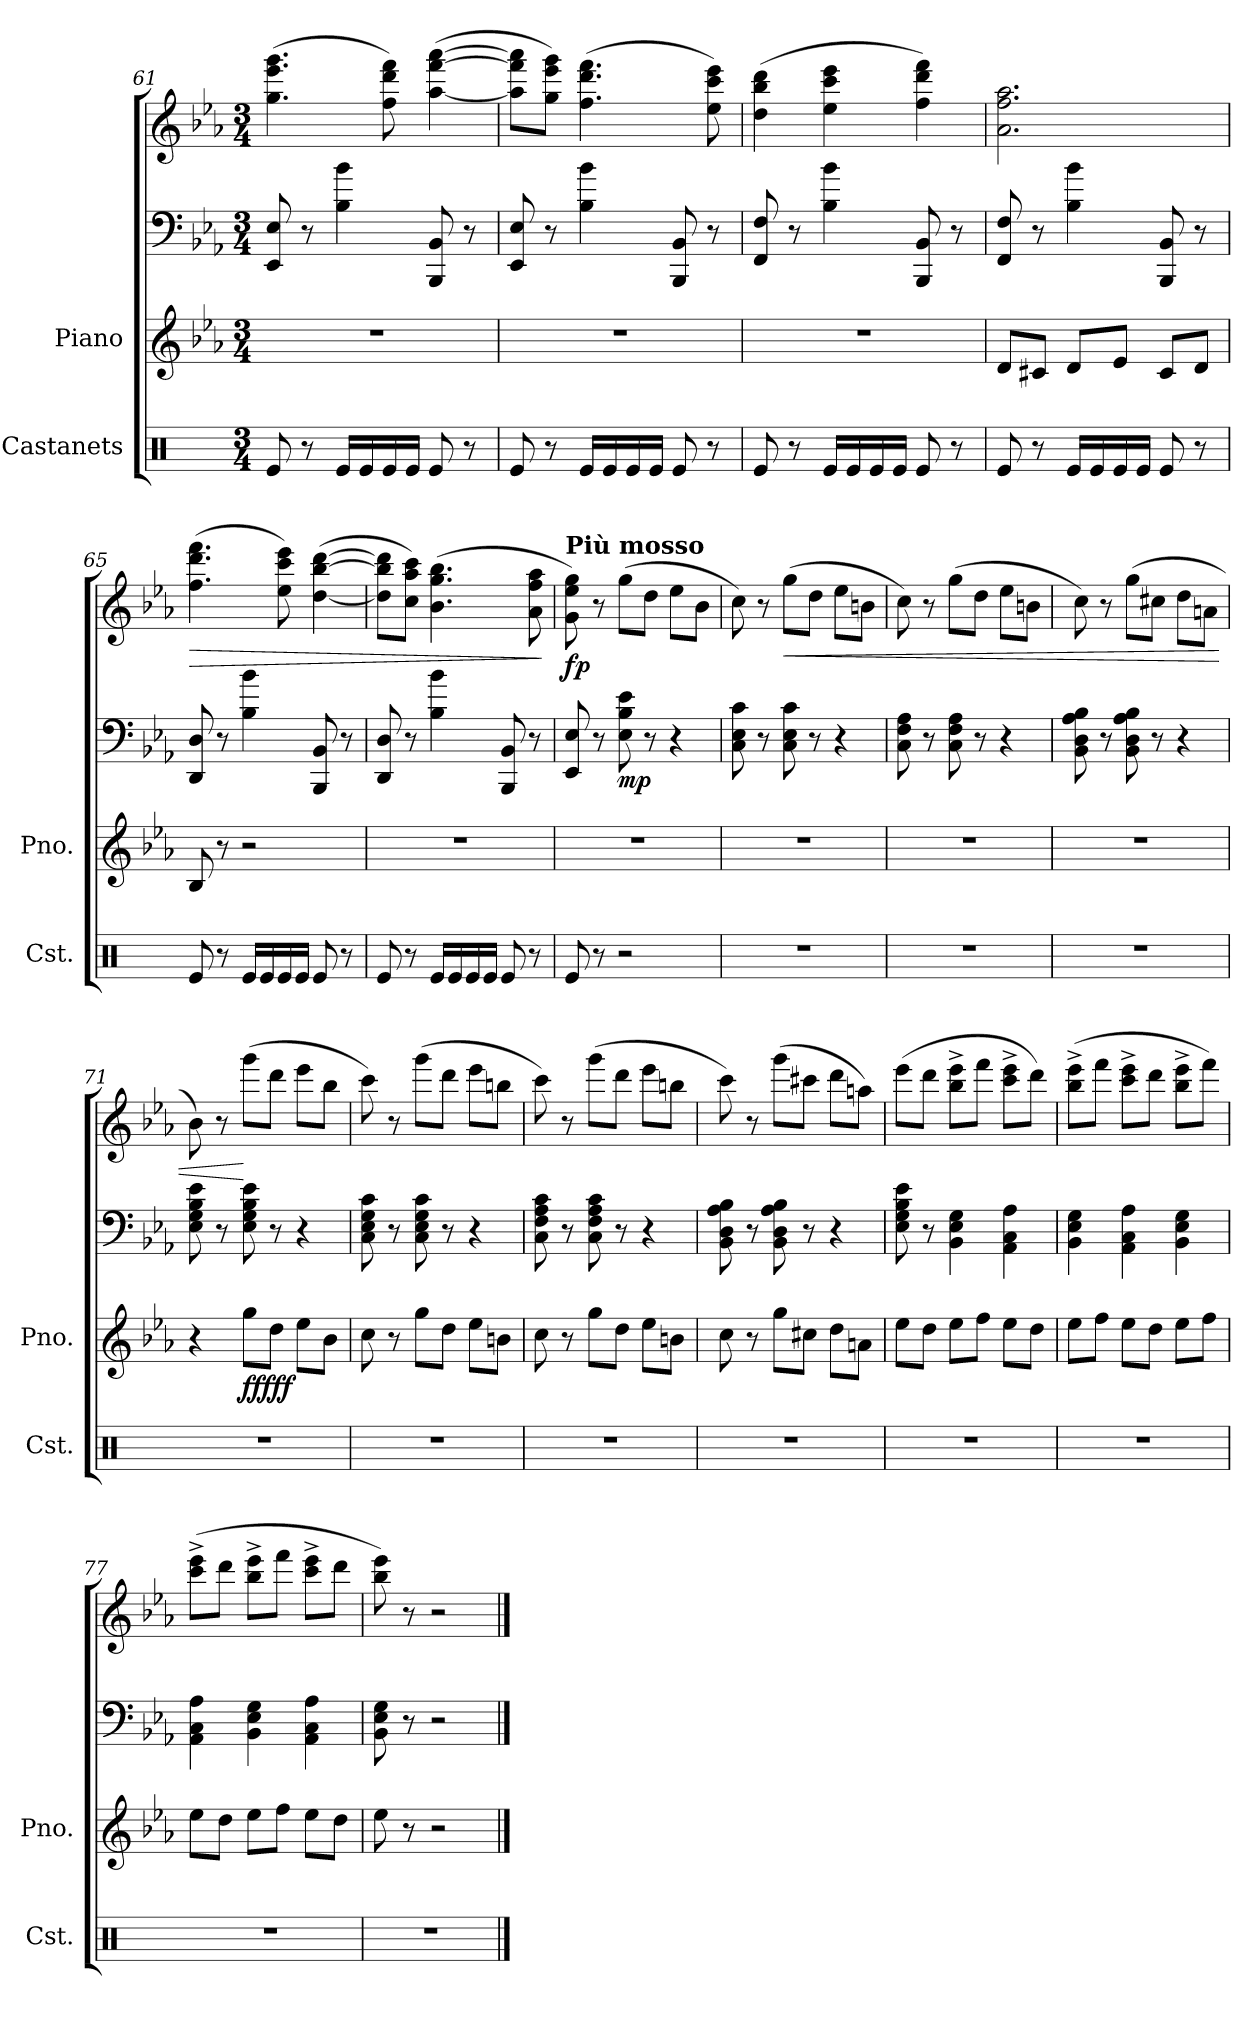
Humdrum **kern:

**kern	**kern	**kern	**kern	**dynam
*part2	*part1	*part1	*part1	*part1
*staff4	*staff3	*staff2	*staff1	*staff1/2/3
*I"Castanets	*I"Piano	*	*	*
*I'Cst.	*I'Pno.	*	*	*
*clefX	*clefG2	*clefF4	*clefG2	*
*k[]	*k[b-e-a-]	*k[b-e-a-]	*k[b-e-a-]	*
*M3/4	*M3/4	*M3/4	*M3/4	*
=61	=61	=61	=61	=61
8Re/	2.r	8EE-/ 8E-/	(>4.gg\ 4.eee-\ 4.ggg\	.
8r	.	8r	.	.
16Re/LL	.	4B-\ 4b-\	.	.
16Re/	.	.	.	.
16Re/	.	.	8ff\ 8ddd\ 8fff\)	.
16Re/JJ	.	.	.	.
8Re/	.	8BBB-/ 8BB-/	(>[4aa-\ [4fff\ [4aaa-\	.
8r	.	8r	.	.
=62	=62	=62	=62	=62
8Re/	2.r	8EE-/ 8E-/	8aa-\] 8fff\] 8aaa-\]L	.
8r	.	8r	8gg\ 8eee-\ 8ggg\J)	.
16Re/LL	.	4B-\ 4b-\	(>4.ff\ 4.ddd\ 4.fff\	.
16Re/	.	.	.	.
16Re/	.	.	.	.
16Re/JJ	.	.	.	.
8Re/	.	8BBB-/ 8BB-/	.	.
8r	.	8r	8ee-\ 8ccc\ 8eee-\)	.
!!LO:LB:g=z
=63	=63	=63	=63	=63
8Re/	2.r	8FF/ 8F/	(>4dd\ 4bb-\ 4ddd\	.
8r	.	8r	.	.
16Re/LL	.	4B-\ 4b-\	4ee-\ 4ccc\ 4eee-\	.
16Re/	.	.	.	.
16Re/	.	.	.	.
16Re/JJ	.	.	.	.
8Re/	.	8BBB-/ 8BB-/	4ff\ 4ddd\ 4fff\)	.
8r	.	8r	.	.
=64	=64	=64	=64	=64
8Re/	8d/L	8FF/ 8F/	2.a-\ 2.ff\ 2.aa-\	.
8r	8c#X/J	8r	.	.
16Re/LL	8d/L	4B-\ 4b-\	.	.
16Re/	.	.	.	.
16Re/	8e-/J	.	.	.
16Re/JJ	.	.	.	.
8Re/	8c#/L	8BBB-/ 8BB-/	.	.
8r	8d/J	8r	.	.
=65	=65	=65	=65	=65
!	!	!	!	!LO:HP:b
8Re/	8B-/	8DD/ 8D/	(>4.ff\ 4.ddd\ 4.fff\	>
8r	8r	8r	.	.
16Re/LL	2r	4B-\ 4b-\	.	.
16Re/	.	.	.	.
16Re/	.	.	8ee-\ 8ccc\ 8eee-\)	.
16Re/JJ	.	.	.	.
8Re/	.	8BBB-/ 8BB-/	(>[4dd\ [4bb-\ [4ddd\	.
8r	.	8r	.	.
=66	=66	=66	=66	=66
8Re/	2.r	8DD/ 8D/	8dd\] 8bb-\] 8ddd\]L	.
8r	.	8r	8cc\ 8aa-\ 8ccc\J)	.
16Re/LL	.	4B-\ 4b-\	(>4.b-\ 4.gg\ 4.bb-\	.
16Re/	.	.	.	.
16Re/	.	.	.	.
16Re/JJ	.	.	.	.
8Re/	.	8BBB-/ 8BB-/	.	.
8r	.	8r	8a-\ 8ff\ 8aa-\	.
.	.	.	.	]
=67	=67	=67	=67	=67
!	!	!	!LO:TX:a:B:t=Più mosso	!
!	!	!	!	!LO:DY:b
8Re/	2.r	8EE-/ 8E-/	8g\ 8ee-\ 8gg\)	fp
8r	.	8r	8r	.
!	!	!	!	!LO:DY:b=2
2r	.	8E-\ 8B-\ 8e-\	(>8gg\L	mp
.	.	8r	8dd\J	.
.	.	4r	8ee-\L	.
.	.	.	8b-\J	.
=68	=68	=68	=68	=68
2.r	2.r	8C\ 8E-\ 8c\	8cc\)	.
.	.	8r	8r	.
!	!	!	!	!LO:HP:b
.	.	8C\ 8E-\ 8c\	(>8gg\L	<
.	.	8r	8dd\J	.
.	.	4r	8ee-\L	.
.	.	.	8bn\J	.
=69	=69	=69	=69	=69
2.r	2.r	8C\ 8F\ 8A-\	8cc\)	.
.	.	8r	8r	.
.	.	8C\ 8F\ 8A-\	(>8gg\L	.
.	.	8r	8dd\J	.
.	.	4r	8ee-\L	.
.	.	.	8bn\J	.
!!LO:LB:g=z
=70	=70	=70	=70	=70
2.r	2.r	8BB-\ 8D\ 8A-\ 8B-\	8cc\)	.
.	.	8r	8r	.
.	.	8BB-\ 8D\ 8A-\ 8B-\	(>8gg\L	.
.	.	8r	8cc#X\J	.
.	.	4r	8dd\L	.
.	.	.	8an\J	.
=71	=71	=71	=71	=71
2.r	4r	8E-\ 8G\ 8B-\ 8e-\	8b-\)	.
.	.	8r	8r	.
!	!	!	!	!LO:DY:n=1:b=3
!	!	!	!	!LO:DY:n=2:b=2
!	!	!	!	!LO:DY:n=3:b
.	8gg\L	8E-\ 8G\ 8B-\ 8e-\	(>8ggg\L	[ ff f ff
.	8dd\J	8r	8ddd\J	.
.	8ee-\L	4r	8eee-\L	.
.	8b-\J	.	8bb-\J	.
=72	=72	=72	=72	=72
2.r	8cc\	8C\ 8E-\ 8G\ 8c\	8ccc\)	.
.	8r	8r	8r	.
.	8gg\L	8C\ 8E-\ 8G\ 8c\	(>8ggg\L	.
.	8dd\J	8r	8ddd\J	.
.	8ee-\L	4r	8eee-\L	.
.	8bn\J	.	8bbn\J	.
=73	=73	=73	=73	=73
2.r	8cc\	8C\ 8F\ 8A-\ 8c\	8ccc\)	.
.	8r	8r	8r	.
.	8gg\L	8C\ 8F\ 8A-\ 8c\	(>8ggg\L	.
.	8dd\J	8r	8ddd\J	.
.	8ee-\L	4r	8eee-\L	.
.	8bn\J	.	8bbn\J	.
=74	=74	=74	=74	=74
2.r	8cc\	8BB-\ 8D\ 8A-\ 8B-\	8ccc\)	.
.	8r	8r	8r	.
.	8gg\L	8BB-\ 8D\ 8A-\ 8B-\	(>8ggg\L	.
.	8cc#X\J	8r	8ccc#X\J	.
.	8dd\L	4r	8ddd\L	.
.	8an\J	.	8aan\J)	.
=75	=75	=75	=75	=75
2.r	8ee-\L	8E-\ 8G\ 8B-\ 8e-\	(>8eee-\L	.
.	8dd\J	8r	8ddd\J	.
.	8ee-\L	4BB-\ 4E-\ 4G\	8bb-\^ 8eee-\^L	.
.	8ff\J	.	8fff\J	.
.	8ee-\L	4AA-\ 4C\ 4A-\	8ccc\^ 8eee-\^L	.
.	8dd\J	.	8ddd\J)	.
=76	=76	=76	=76	=76
2.r	8ee-\L	4BB-\ 4E-\ 4G\	(>8bb-\^ 8eee-\^L	.
.	8ff\J	.	8fff\J	.
.	8ee-\L	4AA-\ 4C\ 4A-\	8ccc\^ 8eee-\^L	.
.	8dd\J	.	8ddd\J	.
.	8ee-\L	4BB-\ 4E-\ 4G\	8bb-\^ 8eee-\^L	.
.	8ff\J	.	8fff\J)	.
!!LO:LB:g=z
=77	=77	=77	=77	=77
2.r	8ee-\L	4AA-\ 4C\ 4A-\	(>8ccc\^ 8eee-\^L	.
.	8dd\J	.	8ddd\J	.
.	8ee-\L	4BB-\ 4E-\ 4G\	8bb-\^ 8eee-\^L	.
.	8ff\J	.	8fff\J	.
.	8ee-\L	4AA-\ 4C\ 4A-\	8ccc\^ 8eee-\^L	.
.	8dd\J	.	8ddd\J	.
=78	=78	=78	=78	=78
2.r	8ee-\	8BB-\ 8E-\ 8G\	8bb-\ 8eee-\)	.
.	8r	8r	8r	.
.	2r	2r	2r	.
==	==	==	==	==
*-	*-	*-	*-	*-
